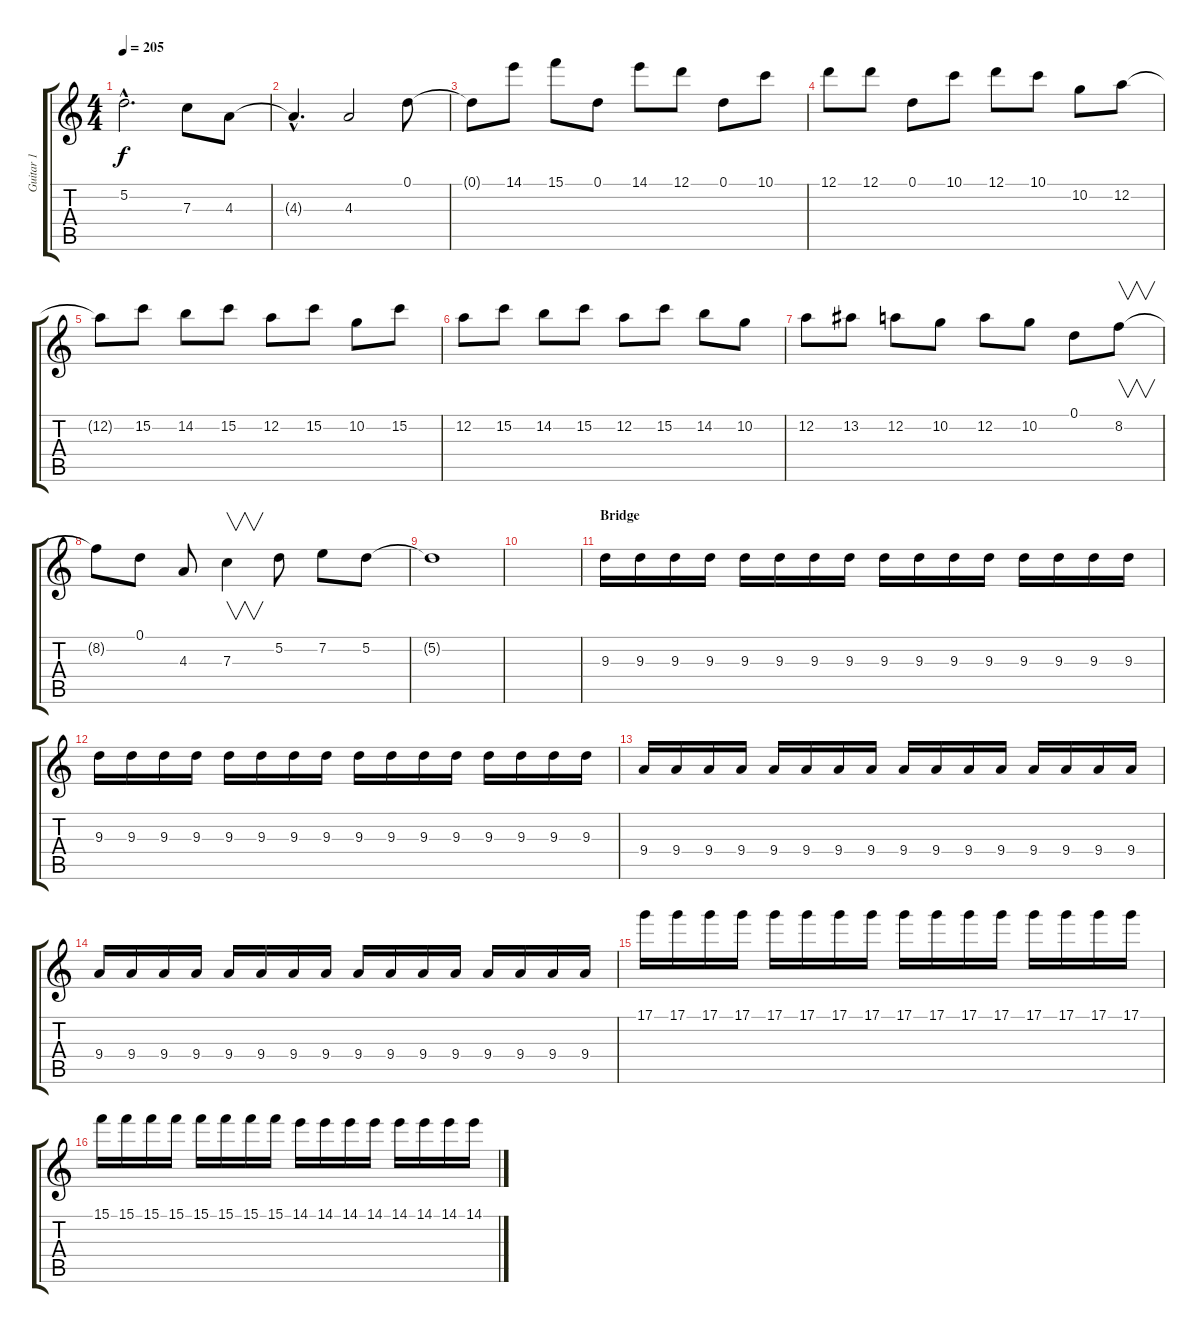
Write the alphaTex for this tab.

\track ("Guitar 1" "Guitar 1") {instrument distortionguitar}
\staff {score tabs}
\tuning (D4 A3 F3 C3 G2 D2) {hide}
\ts (4 4)
\tempo 205
\clef g2
\ks c
5.2{hac t}.2{d dy f} 7.3.8 4.3.8 |
4.3{hac t}.4{d} 4.3.2 0.1.8 |
0.1{t}.8 14.1.8 15.1.8 0.1.8 14.1.8 12.1.8 0.1.8 10.1.8 |
12.1.8 12.1.8 0.1.8 10.1.8 12.1.8 10.1.8 10.2.8 12.2.8 |
12.2{t}.8 15.2.8 14.2.8 15.2.8 12.2.8 15.2.8 10.2.8 15.2.8 |
12.2.8 15.2.8 14.2.8 15.2.8 12.2.8 15.2.8 14.2.8 10.2.8 |
12.2.8 13.2.8 12.2.8 10.2.8 12.2.8 10.2.8 0.1.8 8.2.8{v} |
8.2{t}.8 0.1.8 4.3.8 7.3.4{v} 5.2.8 7.2.8 5.2.8 |
5.2{t}.1 |
|
\section ("" "Bridge")
9.3.16 9.3.16 9.3.16 9.3.16 9.3.16 9.3.16 9.3.16 9.3.16 9.3.16 9.3.16 9.3.16 9.3.16 9.3.16 9.3.16 9.3.16 9.3.16 |
9.3.16 9.3.16 9.3.16 9.3.16 9.3.16 9.3.16 9.3.16 9.3.16 9.3.16 9.3.16 9.3.16 9.3.16 9.3.16 9.3.16 9.3.16 9.3.16 |
9.4.16 9.4.16 9.4.16 9.4.16 9.4.16 9.4.16 9.4.16 9.4.16 9.4.16 9.4.16 9.4.16 9.4.16 9.4.16 9.4.16 9.4.16 9.4.16 |
9.4.16 9.4.16 9.4.16 9.4.16 9.4.16 9.4.16 9.4.16 9.4.16 9.4.16 9.4.16 9.4.16 9.4.16 9.4.16 9.4.16 9.4.16 9.4.16 |
17.1.16 17.1.16 17.1.16 17.1.16 17.1.16 17.1.16 17.1.16 17.1.16 17.1.16 17.1.16 17.1.16 17.1.16 17.1.16 17.1.16 17.1.16 17.1.16 |
15.1.16 15.1.16 15.1.16 15.1.16 15.1.16 15.1.16 15.1.16 15.1.16 14.1.16 14.1.16 14.1.16 14.1.16 14.1.16 14.1.16 14.1.16 14.1.16
